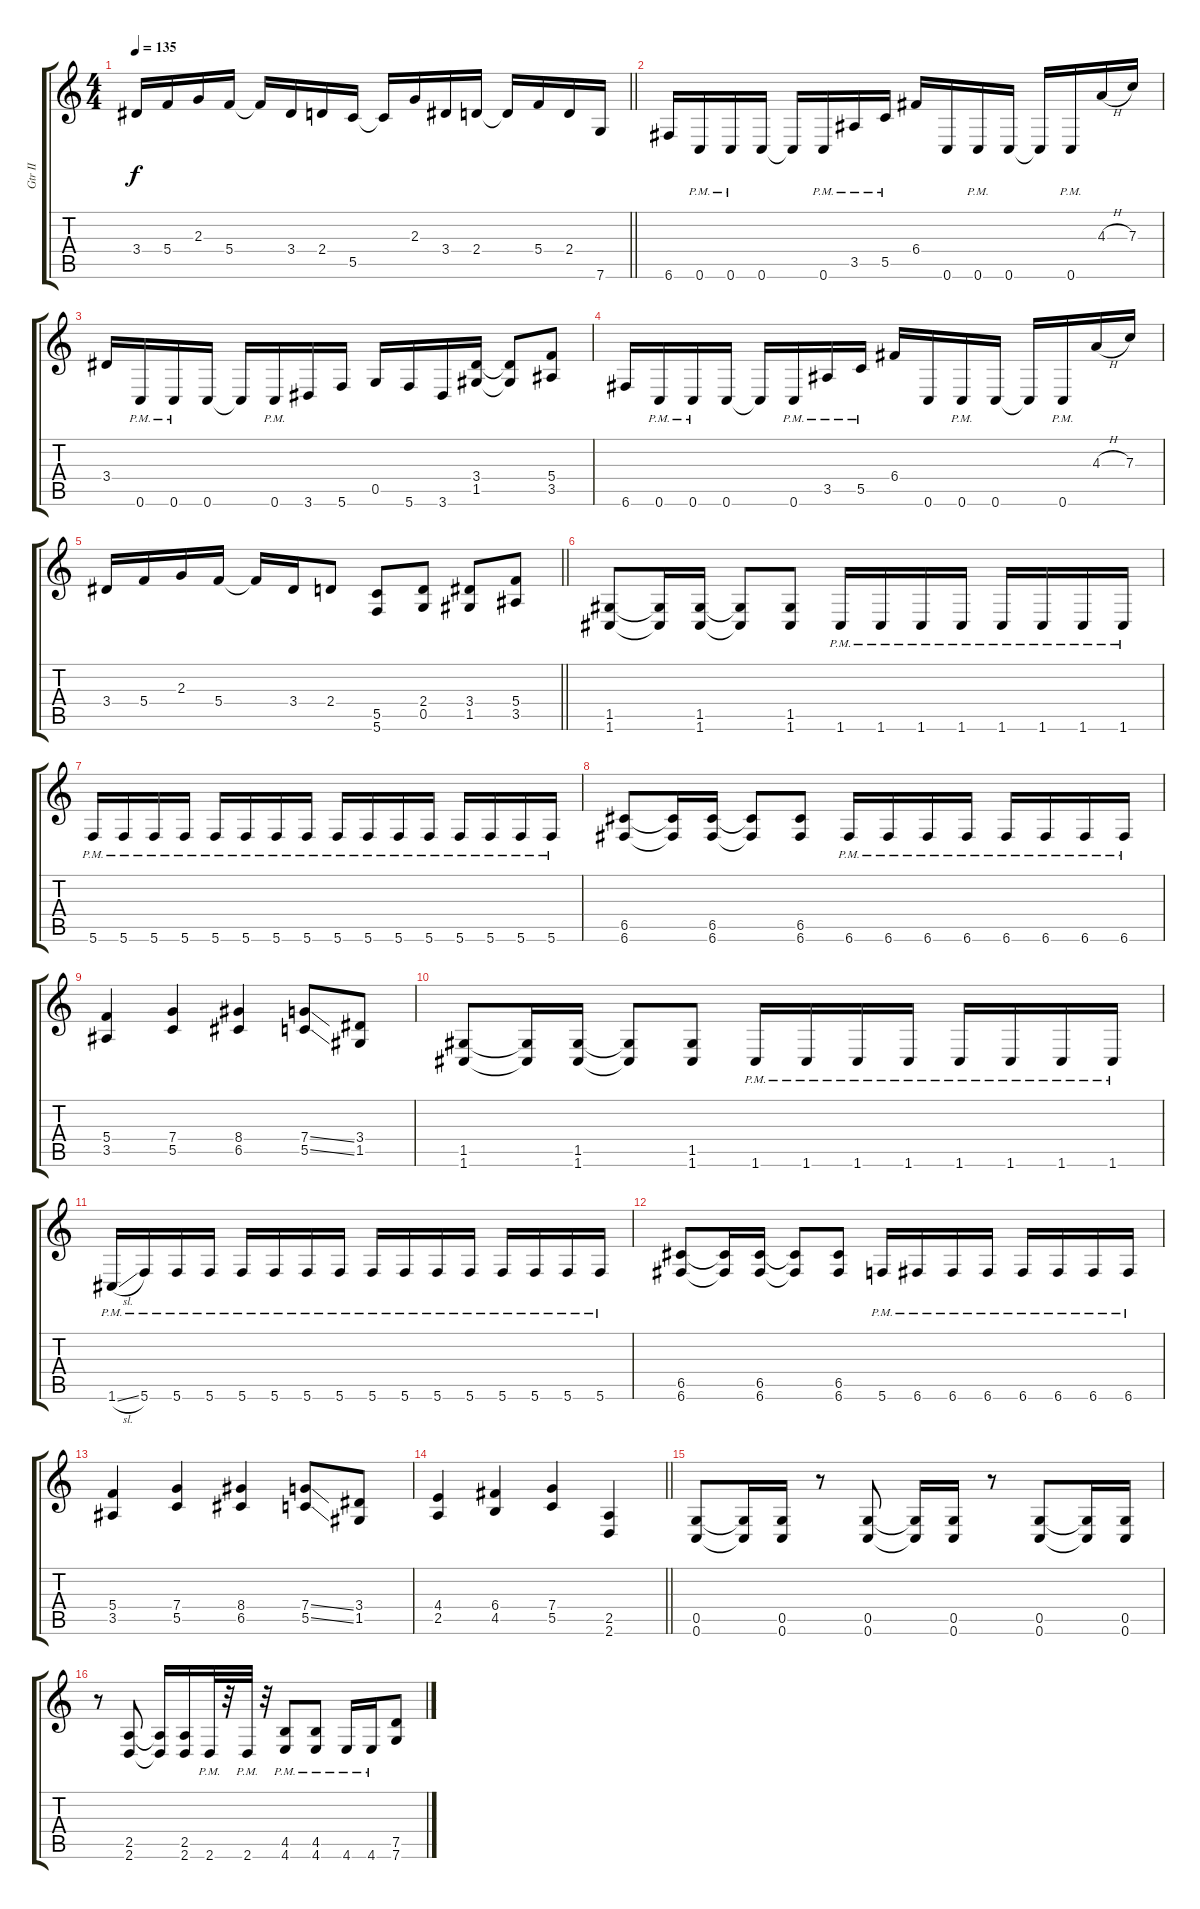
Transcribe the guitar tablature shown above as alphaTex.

\track ("Gtr II" "Gtr II") {instrument overdrivenguitar}
\staff {score tabs}
\tuning (D4 A3 F3 C3 G2 C2) {hide}
\ts (4 4)
\tempo 135
\clef g2
\barLineRight lightlight
\ks c
3.4.16{dy f} 5.4.16 2.3.16 5.4.16 5.4{t}.16 3.4.16 2.4.16 5.5.16 5.5{t}.16 2.3.16 3.4.16 2.4.16 2.4{t}.16 5.4.16 2.4.16 7.6.16 |
6.6.16 0.6{pm}.16 0.6{pm}.16 0.6.16 0.6{t}.16 0.6{pm}.16 3.5{pm}.16 5.5{pm}.16 6.4.16 0.6.16 0.6{pm}.16 0.6.16 0.6{t}.16 0.6{pm}.16 4.3{h}.16 7.3.16 |
3.4.16 0.6{pm}.16 0.6{pm}.16 0.6.16 0.6{t}.16 0.6{pm}.16 3.6.16 5.6.16 0.5.16 5.6.16 3.6.16 (3.4 1.5).16 (3.4{t} 1.5{t}).8 (5.4 3.5).8 |
6.6.16 0.6{pm}.16 0.6{pm}.16 0.6.16 0.6{t}.16 0.6{pm}.16 3.5{pm}.16 5.5{pm}.16 6.4.16 0.6.16 0.6{pm}.16 0.6.16 0.6{t}.16 0.6{pm}.16 4.3{h}.16 7.3.16 |
\barLineRight lightlight
3.4.16 5.4.16 2.3.16 5.4.16 5.4{t}.16 3.4.16 2.4.8 (5.5 5.6).8 (2.4 0.5).8 (3.4 1.5).8 (5.4 3.5).8 |
(1.5 1.6).8 (1.5{t} 1.6{t}).16 (1.5 1.6).16 (1.5{t} 1.6{t}).8 (1.5 1.6).8 1.6{pm}.16 1.6{pm}.16 1.6{pm}.16 1.6{pm}.16 1.6{pm}.16 1.6{pm}.16 1.6{pm}.16 1.6{pm}.16 |
5.6{pm}.16 5.6{pm}.16 5.6{pm}.16 5.6{pm}.16 5.6{pm}.16 5.6{pm}.16 5.6{pm}.16 5.6{pm}.16 5.6{pm}.16 5.6{pm}.16 5.6{pm}.16 5.6{pm}.16 5.6{pm}.16 5.6{pm}.16 5.6{pm}.16 5.6{pm}.16 |
(6.5 6.6).8 (6.5{t} 6.6{t}).16 (6.5 6.6).16 (6.5{t} 6.6{t}).8 (6.5 6.6).8 6.6{pm}.16 6.6{pm}.16 6.6{pm}.16 6.6{pm}.16 6.6{pm}.16 6.6{pm}.16 6.6{pm}.16 6.6{pm}.16 |
(5.4 3.5).4 (7.4 5.5).4 (8.4 6.5).4 (7.4{ss} 5.5{ss}).8 (3.4 1.5).8 |
(1.5 1.6).8 (1.5{t} 1.6{t}).16 (1.5 1.6).16 (1.5{t} 1.6{t}).8 (1.5 1.6).8 1.6{pm}.16 1.6{pm}.16 1.6{pm}.16 1.6{pm}.16 1.6{pm}.16 1.6{pm}.16 1.6{pm}.16 1.6{pm}.16 |
1.6{sl pm}.16 5.6{pm}.16 5.6{pm}.16 5.6{pm}.16 5.6{pm}.16 5.6{pm}.16 5.6{pm}.16 5.6{pm}.16 5.6{pm}.16 5.6{pm}.16 5.6{pm}.16 5.6{pm}.16 5.6{pm}.16 5.6{pm}.16 5.6{pm}.16 5.6{pm}.16 |
(6.5 6.6).8 (6.5{t} 6.6{t}).16 (6.5 6.6).16 (6.5{t} 6.6{t}).8 (6.5 6.6).8 5.6{pm}.16 6.6{pm}.16 6.6{pm}.16 6.6{pm}.16 6.6{pm}.16 6.6{pm}.16 6.6{pm}.16 6.6{pm}.16 |
(5.4 3.5).4 (7.4 5.5).4 (8.4 6.5).4 (7.4{ss} 5.5{ss}).8 (3.4 1.5).8 |
\barLineRight lightlight
(4.4 2.5).4 (6.4 4.5).4 (7.4 5.5).4 (2.5 2.6).4 |
(0.5 0.6).8 (0.5{t} 0.6{t}).16 (0.5 0.6).16 r.8 (0.5 0.6).8 (0.5{t} 0.6{t}).16 (0.5 0.6).16 r.8 (0.5 0.6).8 (0.5{t} 0.6{t}).16 (0.5 0.6).16 |
r.8 (2.5 2.6).8 (2.5{t} 2.6{t}).16 (2.5 2.6).16 2.6{pm}.32 r.32 2.6{pm}.32 r.32 (4.5{pm} 4.6{pm}).8 (4.5{pm} 4.6{pm}).8 4.6{pm}.16 4.6{pm}.16 (7.5 7.6).8
